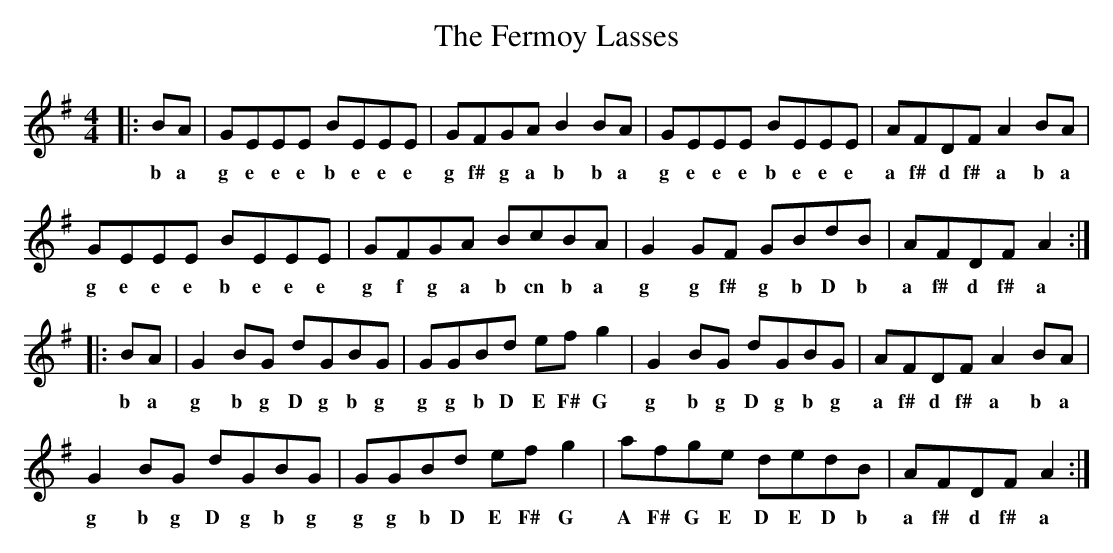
X:1
T:Fermoy Lasses, The
M:4/4
L:1/8
K:G
|:BA|GEEE BEEE|GFGA B2BA|GEEE BEEE|AFDF A2BA|
w: b a g e e e b e e e g f# g a b b a g e e e b e e e a f# d f# a b a
GEEE BEEE|GFGA BcBA|G2GF GBdB|AFDF A2:|
w:g e e e b e e e g f g a b cn b a g g f# g b D b a f# d f# a
|:BA|G2BG dGBG|GGBd efg2|G2BG dGBG|AFDF A2BA|
w:b a g b g D g b g g g  b D E F# G g b g D g b g a f# d f# a b a
G2BG dGBG|GGBd efg2|afge dedB|AFDF A2:|
w: g b g D g b g g g b D E F# G A F# G E D E D b a f# d f# a
